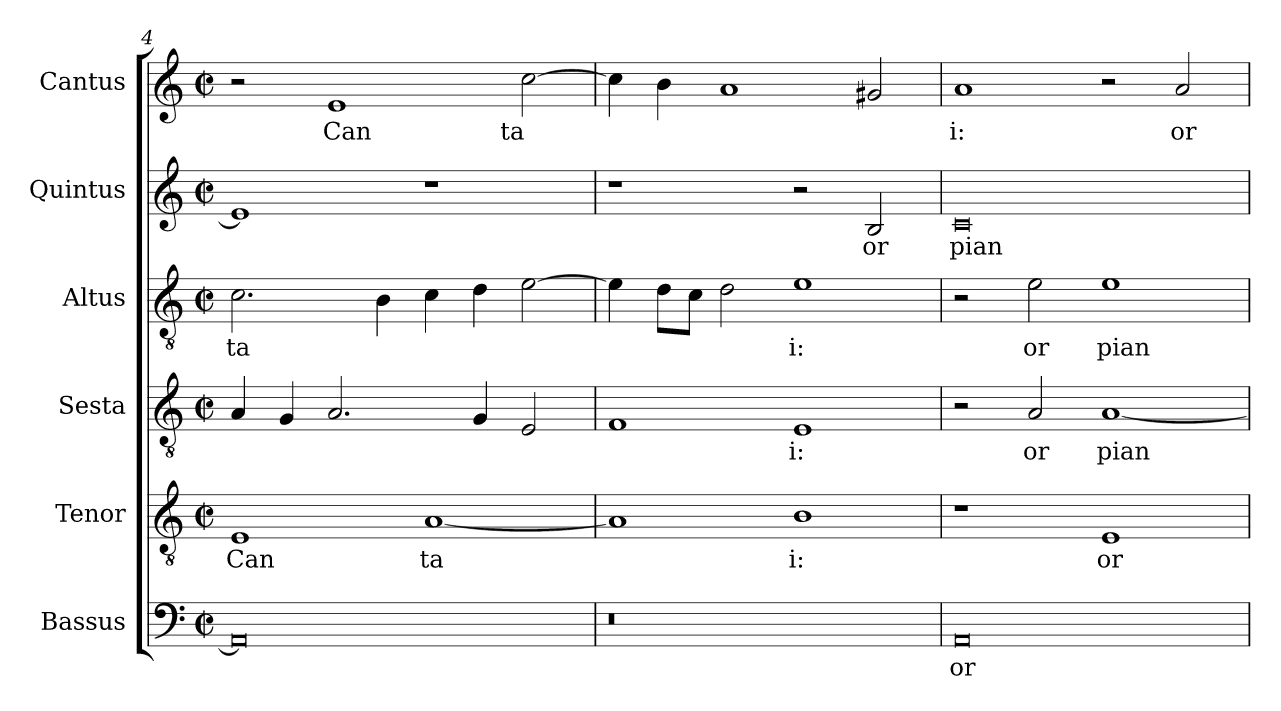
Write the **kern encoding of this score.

**kern	**text	**kern	**text	**kern	**text	**kern	**text	**kern	**text	**kern	**text
*part6	*part6	*part5	*part5	*part4	*part4	*part3	*part3	*part2	*part2	*part1	*part1
*staff6	*staff6	*staff5	*staff5	*staff4	*staff4	*staff3	*staff3	*staff2	*staff2	*staff1	*staff1
*I"Bassus	*	*I"Tenor	*	*I"Sesta	*	*I"Altus	*	*I"Quintus	*	*I"Cantus	*
*I'Bassus	*	*I'Tenor	*	*I'Sesta	*	*I'Altus	*	*I'Quintus	*	*I'Cantus	*
*clefF4	*	*clefGv2	*	*clefGv2	*	*clefGv2	*	*clefG2	*	*clefG2	*
*k[]	*	*k[]	*	*k[]	*	*k[]	*	*k[]	*	*k[]	*
*C:	*	*C:	*	*C:	*	*C:	*	*C:	*	*C:	*
*M2/2	*	*M2/2	*	*M2/2	*	*M2/2	*	*M2/2	*	*M2/2	*
*met(c|)	*	*met(c|)	*	*met(c|)	*	*met(c|)	*	*met(c|)	*	*met(c|)	*
=4	=4	=4	=4	=4	=4	=4	=4	=4	=4	=4	=4
!	!LO:LY:b	!	!LO:LY:b:cj	!	!LO:LY:b:cj	!	!LO:LY:b:cj	!	!LO:LY:b:cj	!	!
0AA]	.	1E	Can	4A/	.	2.c\	ta	1e]	.	2r	.
!	!	!	!	!	!LO:LY:b:cj	!	!	!	!	!	!
.	.	.	.	4G/	.	.	.	.	.	.	.
!	!	!	!	!	!LO:LY:b:cj	!	!	!	!	!	!LO:LY:b:cj
.	.	.	.	2.A/	.	.	.	.	.	1e	Can
!	!	!	!	!	!	!	!LO:LY:b:cj	!	!	!	!
.	.	.	.	.	.	4B\	.	.	.	.	.
!	!	!	!LO:LY:b:cj	!	!	!	!LO:LY:b:cj	!	!	!	!
.	.	[<1A	ta	.	.	4c\	.	1r	.	.	.
!	!	!	!	!	!LO:LY:b:cj	!	!LO:LY:b:cj	!	!	!	!
.	.	.	.	4G/	.	4d\	.	.	.	.	.
!	!	!	!	!	!LO:LY:b:cj	!	!LO:LY:b:cj	!	!	!	!LO:LY:b:cj
.	.	.	.	2E/	.	[>2e\	.	.	.	[>2cc\	ta
=5	=5	=5	=5	=5	=5	=5	=5	=5	=5	=5	=5
!	!	!	!LO:LY:b:cj	!	!LO:LY:b:cj	!	!LO:LY:b:cj	!	!	!	!LO:LY:b:cj
0r	.	1A]	.	1F	.	4e\]	.	1r	.	4cc>\]	.
!	!	!	!	!	!	!	!LO:LY:b:cj	!	!	!	!LO:LY:b:cj
.	.	.	.	.	.	8d\L	.	.	.	4b\	.
!	!	!	!	!	!	!	!LO:LY:b:cj	!	!	!	!
.	.	.	.	.	.	8c\J	.	.	.	.	.
!	!	!	!	!	!	!	!LO:LY:b:cj	!	!	!	!LO:LY:b:cj
.	.	.	.	.	.	2d\	.	.	.	1a	.
!	!	!	!LO:LY:b:cj	!	!LO:LY:b:cj	!	!LO:LY:b:cj	!	!	!	!
.	.	1B	i:	1E	i:	1e	i:	2r	.	.	.
!	!	!	!	!	!	!	!	!	!LO:LY:b:cj	!	!LO:LY:b:cj
.	.	.	.	.	.	.	.	2B/	or	2g#/	.
!!LO:PB:g=z
=6	=6	=6	=6	=6	=6	=6	=6	=6	=6	=6	=6
!	!LO:LY:b	!	!	!	!	!	!	!	!LO:LY:b:cj	!	!LO:LY:b:cj
0AA	or	1r	.	2r	.	2r	.	0c	pian-	1a	i:
!	!	!	!	!	!LO:LY:b:cj	!	!LO:LY:b:cj	!	!	!	!
.	.	.	.	2A/	or	2e\	or	.	.	.	.
!	!	!	!LO:LY:b:cj	!	!LO:LY:b:cj	!	!LO:LY:b:cj	!	!	!	!
.	.	1E	or	[<1A	pian	1e	pian	.	.	2r	.
!	!	!	!	!	!	!	!	!	!	!	!LO:LY:b:cj
.	.	.	.	.	.	.	.	.	.	2a/	or
=	=	=	=	=	=	=	=	=	=	=	=
*-	*-	*-	*-	*-	*-	*-	*-	*-	*-	*-	*-
